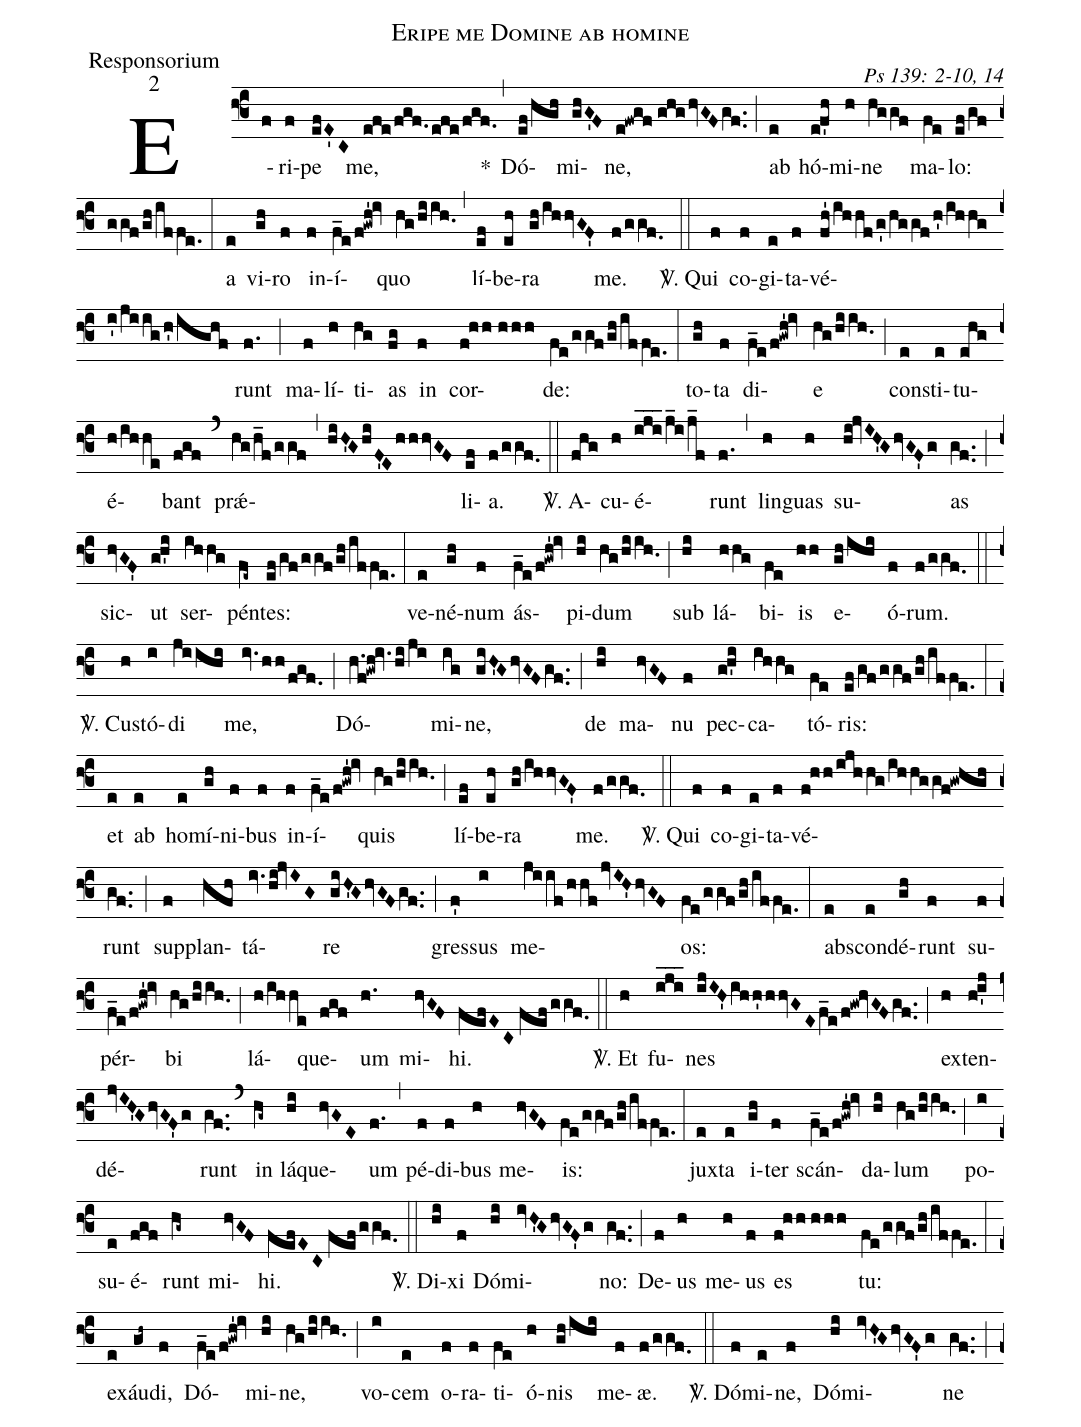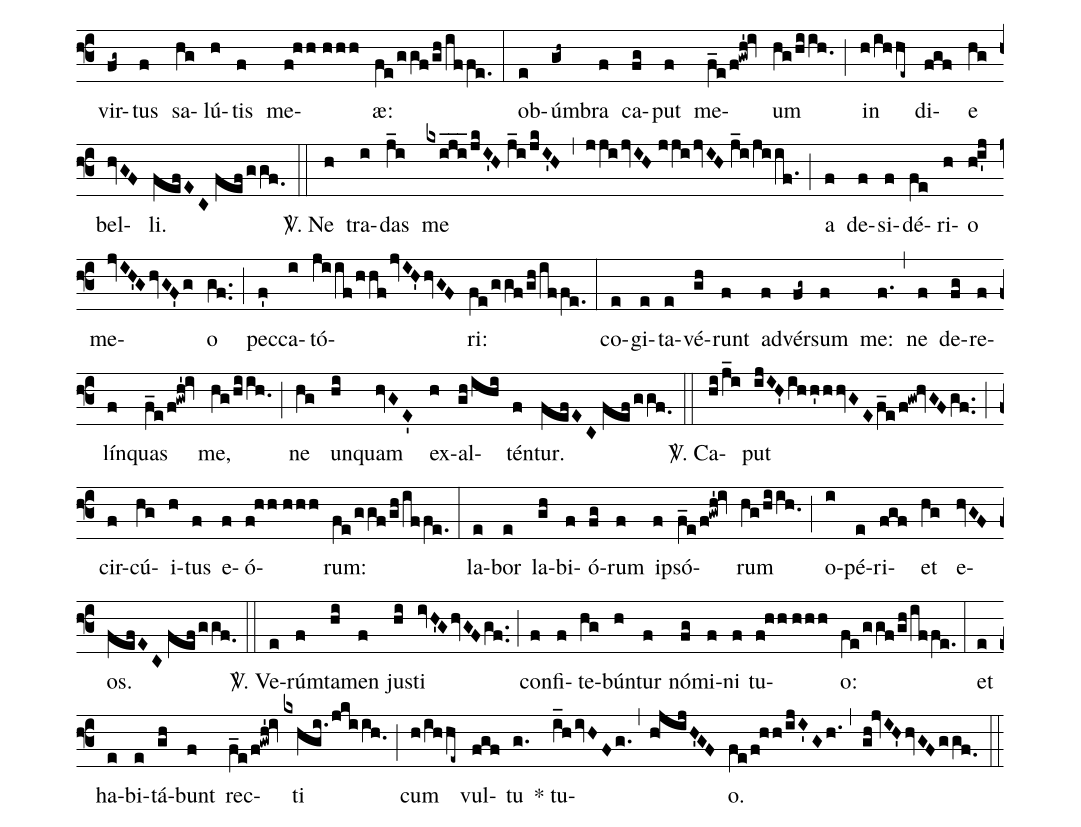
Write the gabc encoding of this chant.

name: Eripe me Domine ab homine;
office-part: Responsorium;
mode: 2;
commentary: Ps 139: 2-10, 14;
%%
(f3) E(f)ri(f)pe(efE'C) me,(efe/fgf./efe/fgf.) *(,) Dó(ef/hgh)mi(ghG'F)ne,(e!fwgf//ghghvGFgf..) (;) ab(e) hó(ef'h)mi(h)ne(hggf) ma(fe)lo:(ef/gf/ggf/gh/iffe.) (:)
a(e) vi(gh)ro(f) in(f)í(f_e/f!gwh'!iv)quo(hg/hiih.0) (,) lí(ef)be(eh)ra(gh/ihhvGF') me.(f/ggf.0) (::)
<sp>V/</sp>. Qui(f) co(f)gi(e)ta(f)vé(fh'/ihhf/g'/hggf/h'/ihhg/i'/jiig/h'/ighf)runt(f.) (;) ma(f)lí(h)ti(hg)as(fg) in(f) cor(f!hh//hhh)de:(fe/ggf/gh/iffe.) (:)
to(gh)ta(f) di(f_e/f!gwh'!iv)e(hg/hiih.0) (;) con(e)sti(e)tu(ehg)é(h/ihhe)bant(fgf) (`) prǽ(hg/h_f/ggf,hiH'GhiF'EhhhvGF)li(ef)a.(f/ggf.0) (::)
<sp>V/</sp>. A(fhg)cu(h)é(i_j_i_2/j_i/j_f)runt(f.) (,) lin(h)guas(h) su(hi!jvIH'GhvGF'g)as(gf..) (;) sic(hvGF')ut(gh'i) ser(ihhg)pén(fe~)tes:(ef/gf/ggf/gh/iffe.) (:)
ve(e)né(gh)num(f) ás(f_e/f!gwh'!iv)pi(hi)dum(hg/hiih.0) (;) sub(hi) lá(hhg)bi(fe)is(hh) e(gh/ihi)ó(f)rum.(f/ggf.0) (::)
<sp>V/</sp>. Cus(h)tó(i)di(jiihi) me,(iv.hh/fgf.) (;) Dó(h.f!gwh!iv.hi/ji)mi(ig)ne,(giH'GhvGFgf..) (;) de(hi) ma(hvGF)nu(f) pec(gh'i)ca(ihhg)tó(fe)ris:(ef/gf/ggf/gh/iffe.) (:)
et(e) ab(e) ho(e)mí(gh)ni(f)bus(f) in(f)í(f_e/f!gwh'!iv)quis(hg/hiih.0) (;) lí(ef)be(eh)ra(gh/ihhvGF') me.(f/ggf.0) (::)
<sp>V/</sp>. Qui(f) co(f)gi(e)ta(f)vé(f!hh/ijhhg/ihhggf!gwhgh)runt(gf..) (;) sup(f)plan(hfh)tá(iv.hi!jvIG)re(giH'GhvGFgf..) (;) gres(f')sus(i) me(jiif/hhfjvIH'hvGF)os:(fe/ggf/gh/iffe.) (:)
abs(e)con(e)dé(gh)runt(f) su(f)pér(f_e/f!gwh'!iv)bi(hg/hiih.0) (;) lá(h/ihhe)que(fgf)um(h.) mi(hvGF)hi.(fefEC//fefggf.0) (::)
<sp>V/</sp>. Et(h) fu(iji___)nes(ijIH'ihh'hhvGEf_e/f!gw!hvGFgf..) (;) ex(h)ten(hi'j)dé(jvIH'GhvGF'g)runt(gf..) (`) in(hg~) lá(hi)que(hvGE)um(f.) (,) pé(f)di(f)bus(h) me(hvGF)is:(fe/ggf/gh/iffe.) (:)
jux(e)ta(e) i(gh)ter(f) scán(f_e/f!gwh'!iv)da(hi)lum(hg/hiih.0) (;) po(i)su(e)é(fgf)runt(hg~) mi(hvGF)hi.(fefEC//fefggf.0) (::)
<sp>V/</sp>. Di(hi)xi(f) Dó(hi)mi(ivH'GhvGF'g)no:(gf..) (;) De(f)us(h) me(h)us(f) es(f!hh//hhh) tu:(fe/ggf/gh/iffe.) (:)
ex(e)áu(gh~)di,(f) Dó(f_e/f!gwh'!iv)mi(hi)ne,(hg/hiih.0) (;) vo(i)cem(e) o(f)ra(f)ti(fe)ó(h)nis(gh/ihi) me(f)æ.(f/ggf.0) (::)
<sp>V/</sp>. Dó(f)mi(e)ne,(f) Dó(hi)mi(ivH'GhvGF'g)ne(gf..) (;) vir(fg~)tus(f) sa(hg)lú(h)tis(f) me(f!hh//hhh)æ:(fe/ggf/gh/iffe.) (:)
ob(e)úm(gh~)bra(f) ca(fg)put(f) me(f_e/f!gwh'!iv)um(hg/hiih.0) (;) in(h/ihhe~) di(fgf)e(hg) bel(hvGF)li.(fefEC//fefggf.0) (::)
<sp>V/</sp>. Ne(h) tra(i)das(j_i) me(kxiji___/!jkI'H//!j_i/!jkI'H) (,) (jjijvIH//jjijvIH//j_i/jiif.) (;) a(f) de(f)si(f)dé(fe)ri(h)o(hi'j) me(jvIH'GhvGF'g)o(gf..) (;) pec(f')ca(i)tó(jiif/hhfjvIH'hvGF)ri:(fe/ggf/gh/iffe.) (:)
co(e)gi(e)ta(e)vé(gh)runt(f) ad(f)vér(fg~)sum(f) me:(f.) (,) ne(f) de(fg)re(f)lín(f)quas(f_e/f!gwh'!iv) me,(hg/hiih.0) (;) ne(hg) un(hi)quam(hvGE') ex(h)al(gh/ihi)tén(f)tur.(fefEC//fefggf.0) (::)
<sp>V/</sp>. Ca(hi/j_i)put(ijIH'ihh'hhvGEf_e/f!gw!hvGFgf..) (;) cir(f)cú(hg)i(h)tus(f) e(f)ó(f!hh//hhh)rum:(fe/ggf/gh/iffe.) (:)
la(e)bor(e) la(gh)bi(f)ó(fg)rum(f) ip(f)só(f_e/f!gwh'!iv)rum(hg/hiih.0) (;) o(i)pé(e)ri(fgf)et(hg) e(hvGF)os.(fefEC//fefggf.0) (::)
<sp>V/</sp>. Ve(e)rúm(f)ta(hi)men(f) jus(hi)ti(ivH'GhvGFgf..) (;) con(f)fi(f)te(hg)bún(h)tur(f) nó(fg)mi(f)ni(f) tu(f!hh//hhh)o:(fe/ggf/gh/iffe.) (:)
et(e) ha(e)bi(e)tá(gh)bunt(f) rec(f_e/f!gwh'!iv)ti(kxhgi.jkiih.0) (;) cum(h/ihhe~) vul(fgf)tu(g.) * tu(i_hivHFg.,h!jijH'GF)o.(fe/f!hh/ijI'Gh.) (,) (gh!jvIH'hvGFggf.0) (::)
